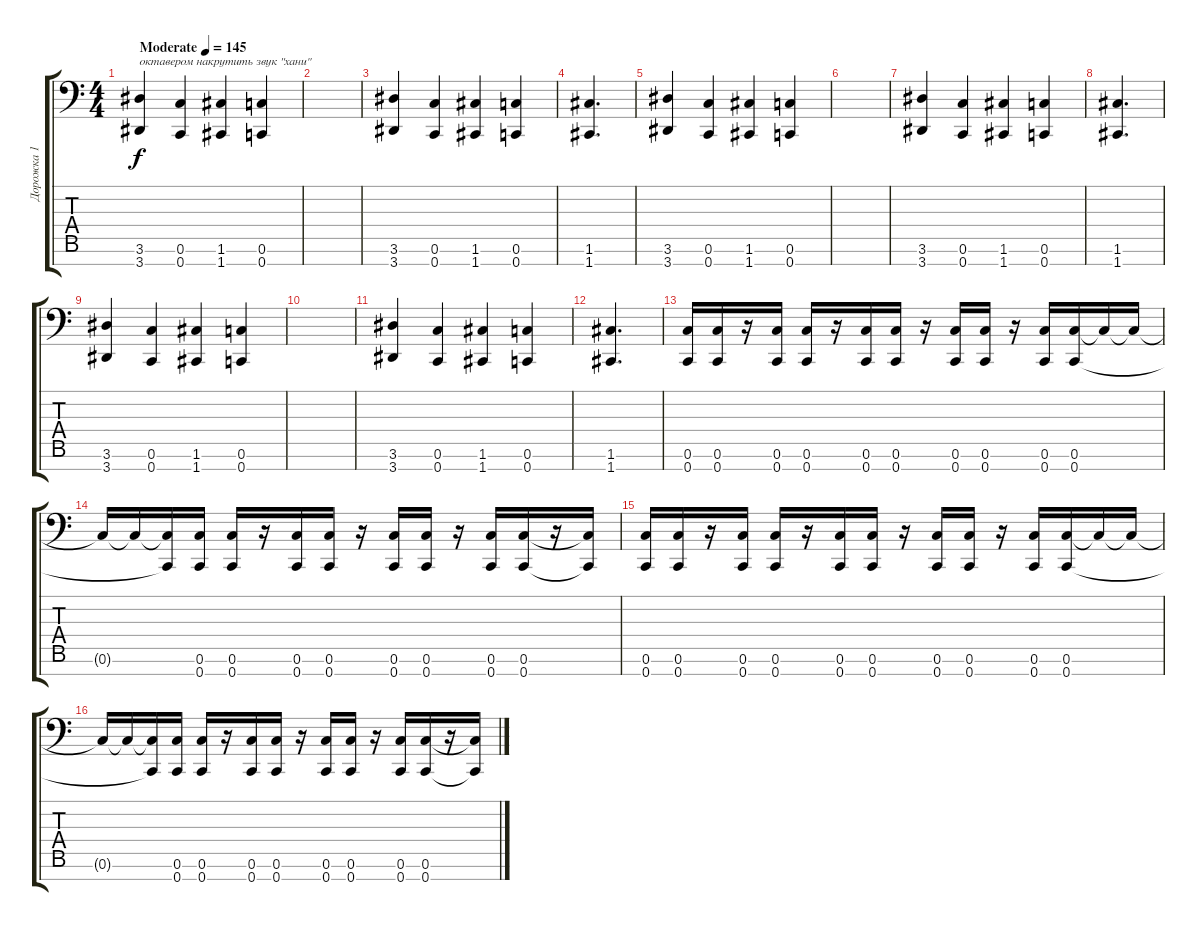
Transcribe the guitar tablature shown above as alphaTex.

\track ("Дорожка 1" "Дорожка 1") {instrument distortionguitar}
\staff {score tabs}
\tuning (D4 A3 F3 C3 G2 C2 C1) {hide}
\ts (4 4)
\tempo (145 "Moderate")
\clef f4
\ks c
(3.6 3.7).4{txt "октавером накрутить звук \"хани\"" dy f instrument distortionguitar} (0.6 0.7).4 (1.6 1.7).4 (0.6 0.7).4 |
|
(3.6 3.7).4 (0.6 0.7).4 (1.6 1.7).4 (0.6 0.7).4 |
(1.6 1.7).4{d} |
(3.6 3.7).4 (0.6 0.7).4 (1.6 1.7).4 (0.6 0.7).4 |
|
(3.6 3.7).4 (0.6 0.7).4 (1.6 1.7).4 (0.6 0.7).4 |
(1.6 1.7).4{d} |
(3.6 3.7).4 (0.6 0.7).4 (1.6 1.7).4 (0.6 0.7).4 |
|
(3.6 3.7).4 (0.6 0.7).4 (1.6 1.7).4 (0.6 0.7).4 |
(1.6 1.7).4{d} |
(0.6 0.7).16 (0.6 0.7).16 r.16 (0.6 0.7).16 (0.6 0.7).16 r.16 (0.6 0.7).16 (0.6 0.7).16 r.16 (0.6 0.7).16 (0.6 0.7).16 r.16 (0.6 0.7).16 (0.6 0.7).16 0.6{t}.16 0.6{t}.16 |
0.6{t}.16 0.6{t}.16 (0.6{t} 0.7{t}).16 (0.6 0.7).16 (0.6 0.7).16 r.16 (0.6 0.7).16 (0.6 0.7).16 r.16 (0.6 0.7).16 (0.6 0.7).16 r.16 (0.6 0.7).16 (0.6 0.7).16 r.16 (0.6{t} 0.7{t}).16 |
(0.6 0.7).16 (0.6 0.7).16 r.16 (0.6 0.7).16 (0.6 0.7).16 r.16 (0.6 0.7).16 (0.6 0.7).16 r.16 (0.6 0.7).16 (0.6 0.7).16 r.16 (0.6 0.7).16 (0.6 0.7).16 0.6{t}.16 0.6{t}.16 |
0.6{t}.16 0.6{t}.16 (0.6{t} 0.7{t}).16 (0.6 0.7).16 (0.6 0.7).16 r.16 (0.6 0.7).16 (0.6 0.7).16 r.16 (0.6 0.7).16 (0.6 0.7).16 r.16 (0.6 0.7).16 (0.6 0.7).16 r.16 (0.6{t} 0.7{t}).16
